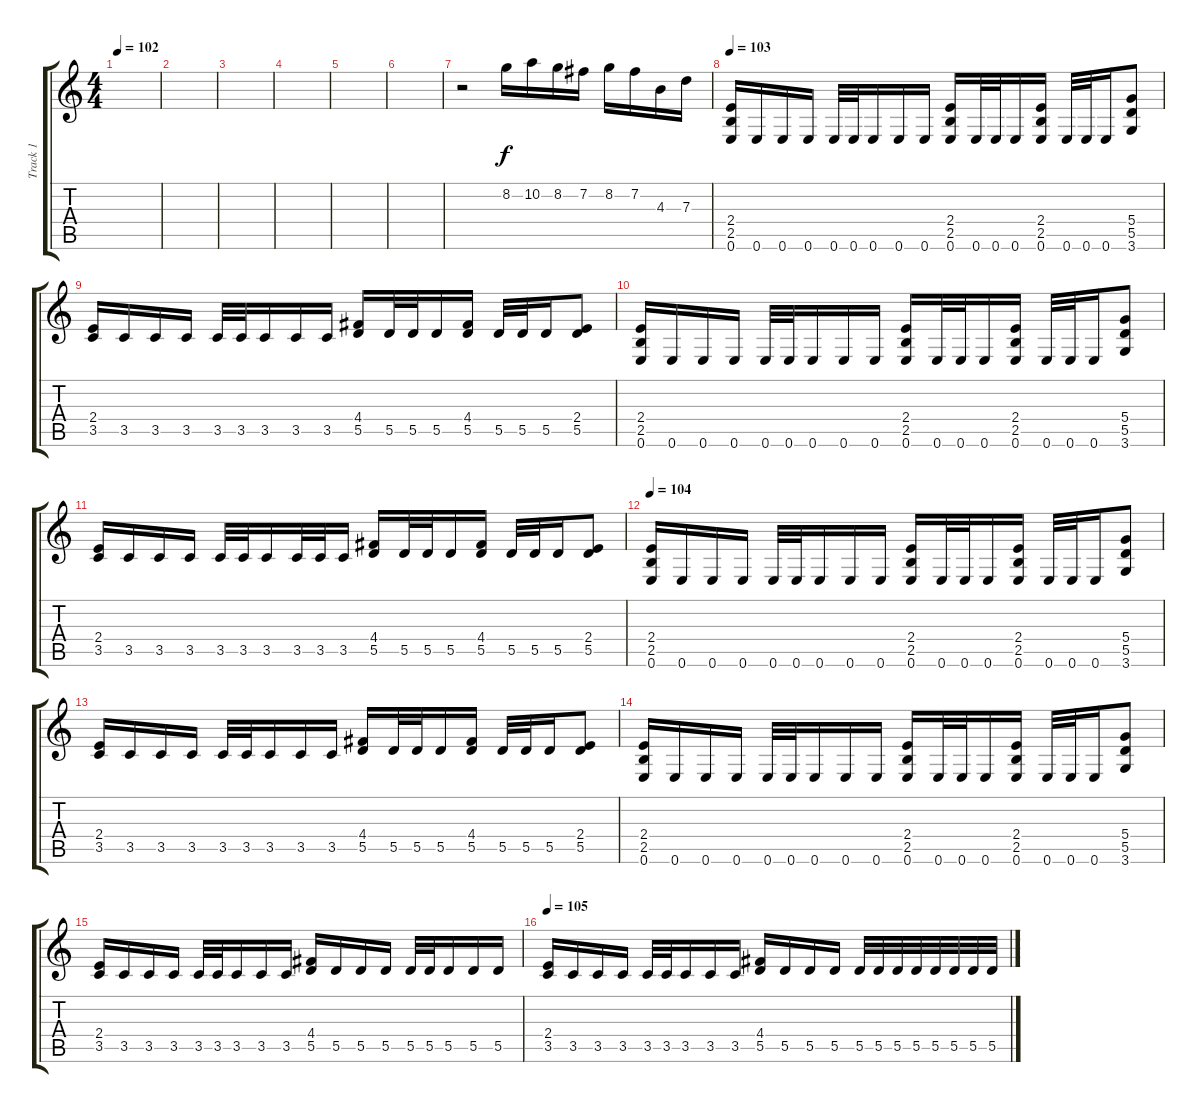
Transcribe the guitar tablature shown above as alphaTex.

\track ("Track 1" "Track 1") {instrument distortionguitar}
\staff {score tabs}
\tuning (E4 B3 G3 D3 A2 E2) {hide}
\ts (4 4)
\tempo 102
\clef g2
\ks c
|
|
|
|
|
|
r.2 8.2.16 10.2.16 8.2.16 7.2.16 8.2.16 7.2.16 4.3.16 7.3.16 |
\tempo 103
(2.4 2.5 0.6).16 0.6.16 0.6.16 0.6.16 0.6.32 0.6.32 0.6.16 0.6.16 0.6.16 (2.4 2.5 0.6).16 0.6.32 0.6.32 0.6.16 (2.4 2.5 0.6).16 0.6.32 0.6.32 0.6.16 (5.4 5.5 3.6).8 |
(2.4 3.5).16 3.5.16 3.5.16 3.5.16 3.5.32 3.5.32 3.5.16 3.5.16 3.5.16 (4.4 5.5).16 5.5.32 5.5.32 5.5.16 (4.4 5.5).16 5.5.32 5.5.32 5.5.16 (2.4 5.5).8 |
(2.4 2.5 0.6).16 0.6.16 0.6.16 0.6.16 0.6.32 0.6.32 0.6.16 0.6.16 0.6.16 (2.4 2.5 0.6).16 0.6.32 0.6.32 0.6.16 (2.4 2.5 0.6).16 0.6.32 0.6.32 0.6.16 (5.4 5.5 3.6).8 |
(2.4 3.5).16 3.5.16 3.5.16 3.5.16 3.5.32 3.5.32 3.5.16 3.5.32 3.5.32 3.5.16 (4.4 5.5).16 5.5.32 5.5.32 5.5.16 (4.4 5.5).16 5.5.32 5.5.32 5.5.16 (2.4 5.5).8 |
\tempo 104
(2.4 2.5 0.6).16 0.6.16 0.6.16 0.6.16 0.6.32 0.6.32 0.6.16 0.6.16 0.6.16 (2.4 2.5 0.6).16 0.6.32 0.6.32 0.6.16 (2.4 2.5 0.6).16 0.6.32 0.6.32 0.6.16 (5.4 5.5 3.6).8 |
(2.4 3.5).16 3.5.16 3.5.16 3.5.16 3.5.32 3.5.32 3.5.16 3.5.16 3.5.16 (4.4 5.5).16 5.5.32 5.5.32 5.5.16 (4.4 5.5).16 5.5.32 5.5.32 5.5.16 (2.4 5.5).8 |
(2.4 2.5 0.6).16 0.6.16 0.6.16 0.6.16 0.6.32 0.6.32 0.6.16 0.6.16 0.6.16 (2.4 2.5 0.6).16 0.6.32 0.6.32 0.6.16 (2.4 2.5 0.6).16 0.6.32 0.6.32 0.6.16 (5.4 5.5 3.6).8 |
(2.4 3.5).16 3.5.16 3.5.16 3.5.16 3.5.32 3.5.32 3.5.16 3.5.16 3.5.16 (4.4 5.5).16 5.5.16 5.5.16 5.5.16 5.5.32 5.5.32 5.5.16 5.5.16 5.5.16 |
\tempo 105
(2.4 3.5).16 3.5.16 3.5.16 3.5.16 3.5.32 3.5.32 3.5.16 3.5.16 3.5.16 (4.4 5.5).16 5.5.16 5.5.16 5.5.16 5.5.32 5.5.32 5.5.32 5.5.32 5.5.32 5.5.32 5.5.32 5.5.32
